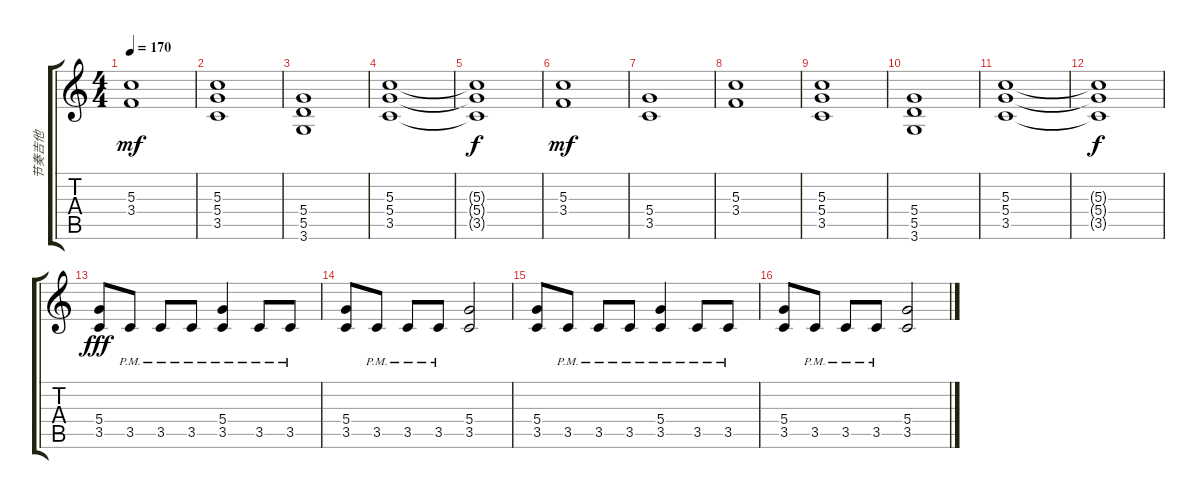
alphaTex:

\track ("节奏吉他" "节奏吉他") {instrument distortionguitar}
\staff {score tabs}
\tuning (E4 B3 G3 D3 A2 E2) {hide}
\ts (4 4)
\tempo 170
\clef g2
\ks c
(5.3 3.4).1{dy mf} |
(5.3 5.4 3.5).1 |
(5.4 5.5 3.6).1 |
(5.3 5.4 3.5).1 |
(5.3{t} 5.4{t} 3.5{t}).1{dy f} |
(5.3 3.4).1{dy mf} |
(5.4 3.5).1 |
(5.3 3.4).1 |
(5.3 5.4 3.5).1 |
(5.4 5.5 3.6).1 |
(5.3 5.4 3.5).1 |
(5.3{t} 5.4{t} 3.5{t}).1{dy f} |
(5.4 3.5).8{dy fff} 3.5{pm}.8 3.5{pm}.8 3.5{pm}.8 (5.4{pm} 3.5{pm}).4 3.5{pm}.8 3.5{pm}.8 |
(5.4 3.5).8 3.5{pm}.8 3.5{pm}.8 3.5{pm}.8 (5.4 3.5).2 |
(5.4 3.5).8 3.5{pm}.8 3.5{pm}.8 3.5{pm}.8 (5.4{pm} 3.5{pm}).4 3.5{pm}.8 3.5{pm}.8 |
(5.4 3.5).8 3.5{pm}.8 3.5{pm}.8 3.5{pm}.8 (5.4 3.5).2
